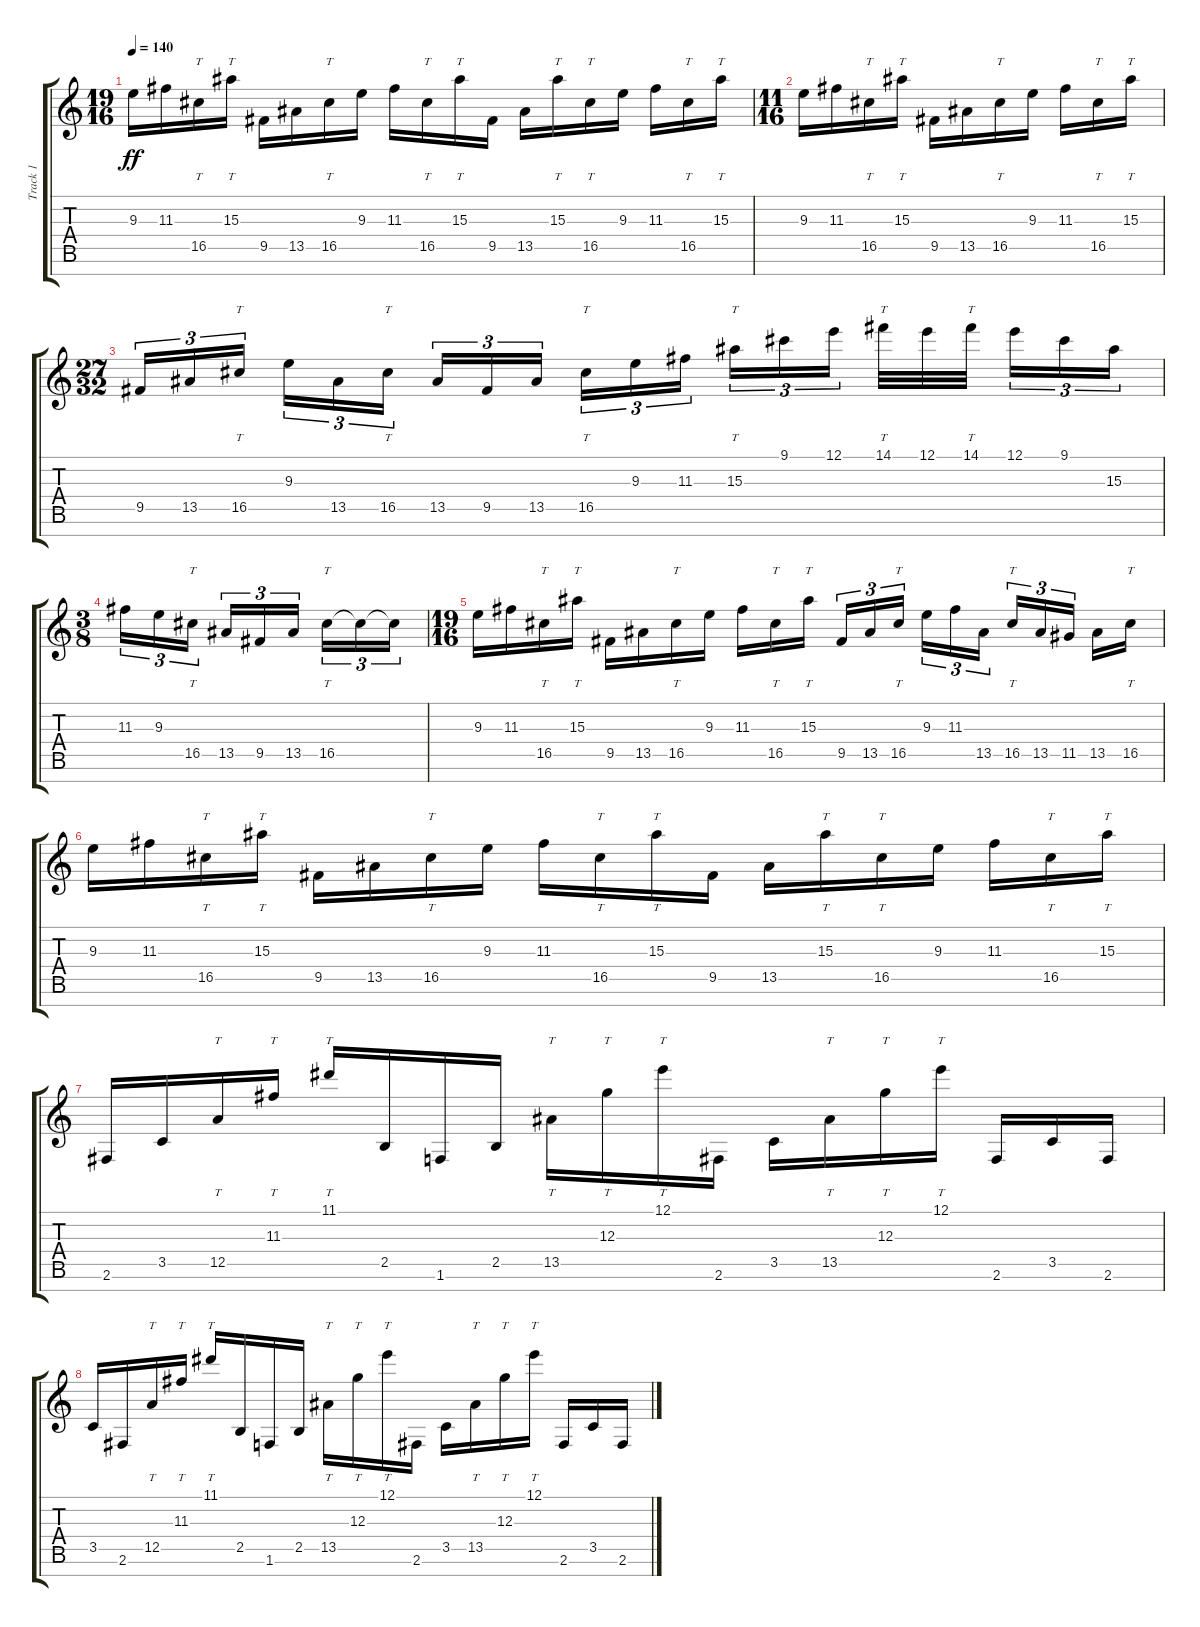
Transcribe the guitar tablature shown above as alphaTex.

\track ("Track 1" "Track 1") {instrument distortionguitar}
\staff {score tabs}
\tuning (E4 B3 G3 D3 A2 E2 B1) {hide}
\ts (19 16)
\tempo 140
\clef g2
\ks c
9.3.16{dy ff} 11.3.16 16.5.16{tt} 15.3.16{tt} 9.5.16 13.5.16 16.5.16{tt} 9.3.16 11.3.16 16.5.16{tt} 15.3.16{tt} 9.5.16 13.5.16 15.3.16{tt} 16.5.16{tt} 9.3.16 11.3.16 16.5.16{tt} 15.3.16{tt} |
\ts (11 16)
9.3.16 11.3.16 16.5.16{tt} 15.3.16{tt} 9.5.16 13.5.16 16.5.16{tt} 9.3.16 11.3.16 16.5.16{tt} 15.3.16{tt} |
\ts (27 32)
9.5.16{tu (3 2)} 13.5.16{tu (3 2)} 16.5.16{tt tu (3 2)} 9.3.16{tu (3 2)} 13.5.16{tu (3 2)} 16.5.16{tt tu (3 2)} 13.5.16{tu (3 2)} 9.5.16{tu (3 2)} 13.5.16{tu (3 2)} 16.5.16{tt tu (3 2)} 9.3.16{tu (3 2)} 11.3.16{tu (3 2)} 15.3.16{tt tu (3 2)} 9.1.16{tu (3 2)} 12.1.16{tu (3 2)} 14.1.32{tt} 12.1.32 14.1.32{tt beam splitsecondary} 12.1.16{tu (3 2)} 9.1.16{tu (3 2)} 15.3.16{tu (3 2)} |
\ts (3 8)
11.3.16{tu (3 2)} 9.3.16{tu (3 2)} 16.5.16{tt tu (3 2)} 13.5.16{tu (3 2)} 9.5.16{tu (3 2)} 13.5.16{tu (3 2)} 16.5.16{tt tu (3 2)} 16.5{t}.16{tu (3 2)} 16.5{t}.16{tu (3 2)} |
\ts (19 16)
9.3.16 11.3.16 16.5.16{tt} 15.3.16{tt} 9.5.16 13.5.16 16.5.16{tt} 9.3.16 11.3.16 16.5.16{tt} 15.3.16{tt} 9.5.16{tu (3 2)} 13.5.16{tu (3 2)} 16.5.16{tt tu (3 2)} 9.3.16{tu (3 2)} 11.3.16{tu (3 2)} 13.5.16{tu (3 2)} 16.5.16{tt tu (3 2)} 13.5.16{tu (3 2)} 11.5.16{tu (3 2)} 13.5.16 16.5.16{tt} |
9.3.16 11.3.16 16.5.16{tt} 15.3.16{tt} 9.5.16 13.5.16 16.5.16{tt} 9.3.16 11.3.16 16.5.16{tt} 15.3.16{tt} 9.5.16 13.5.16 15.3.16{tt} 16.5.16{tt} 9.3.16 11.3.16 16.5.16{tt} 15.3.16{tt} |
2.6.16 3.5.16 12.5.16{tt} 11.3.16{tt} 11.1.16{tt} 2.5.16 1.6.16 2.5.16 13.5.16{tt} 12.3.16{tt} 12.1.16{tt} 2.6.16 3.5.16 13.5.16{tt} 12.3.16{tt} 12.1.16{tt} 2.6.16 3.5.16 2.6.16 |
3.5.16 2.6.16 12.5.16{tt} 11.3.16{tt} 11.1.16{tt} 2.5.16 1.6.16 2.5.16 13.5.16{tt} 12.3.16{tt} 12.1.16{tt} 2.6.16 3.5.16 13.5.16{tt} 12.3.16{tt} 12.1.16{tt} 2.6.16 3.5.16 2.6.16
